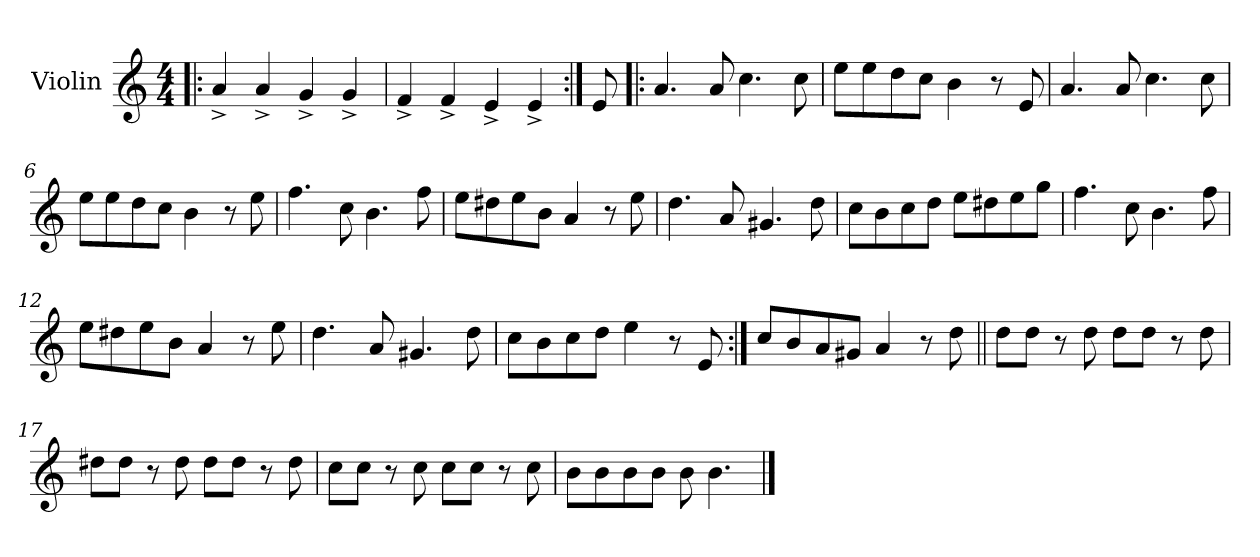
**kern
*part1
*staff1
*I"Violin
*I'Vln
*clefG2
*k[]
*C:
*M4/4
=!|:
4a^/
4a^/
4g^/
4g^/
=1
4f^/
4f^/
4e^/
4e^/
!!LO:LB:g=z
=2:|!
8e/
=3!|:
4.a/
8a/
4.cc\
8cc\
=4
8ee\L
8ee\
8dd\
8cc\J
4b\
8r
8e/
=5
4.a/
8a/
4.cc\
8cc\
=6
8ee\L
8ee\
8dd\
8cc\J
4b\
8r
8ee\
!!LO:LB:g=z
=7
4.ff\
8cc\
4.b\
8ff\
=8
8ee\L
8dd#X\
8ee\
8b\J
4a/
8r
8ee\
=9
4.dd\
8a/
4.g#X/
8dd\
=10
8cc\L
8b\
8cc\
8dd\J
8ee\L
8dd#X\
8ee\
8gg\J
!!LO:LB:g=z
=11
4.ff\
8cc\
4.b\
8ff\
=12
8ee\L
8dd#X\
8ee\
8b\J
4a/
8r
8ee\
=13
4.dd\
8a/
4.g#X/
8dd\
=14
8cc\L
8b\
8cc\
8dd\J
4ee\
8r
8e/
!!LO:LB:g=z
=15:|!
8cc/L
8b/
8a/
8g#X/J
4a/
8r
8dd\
=16||
8dd\L
8dd\J
8r
8dd\
8dd\L
8dd\J
8r
8dd\
=17
8dd#X\L
8dd#\J
8r
8dd#\
8dd#\L
8dd#\J
8r
8dd#\
!!LO:LB:g=z
=18
8cc\L
8cc\J
8r
8cc\
8cc\L
8cc\J
8r
8cc\
=19
8b\L
8b\
8b\
8b\J
8b\
4.b\
==
*-
